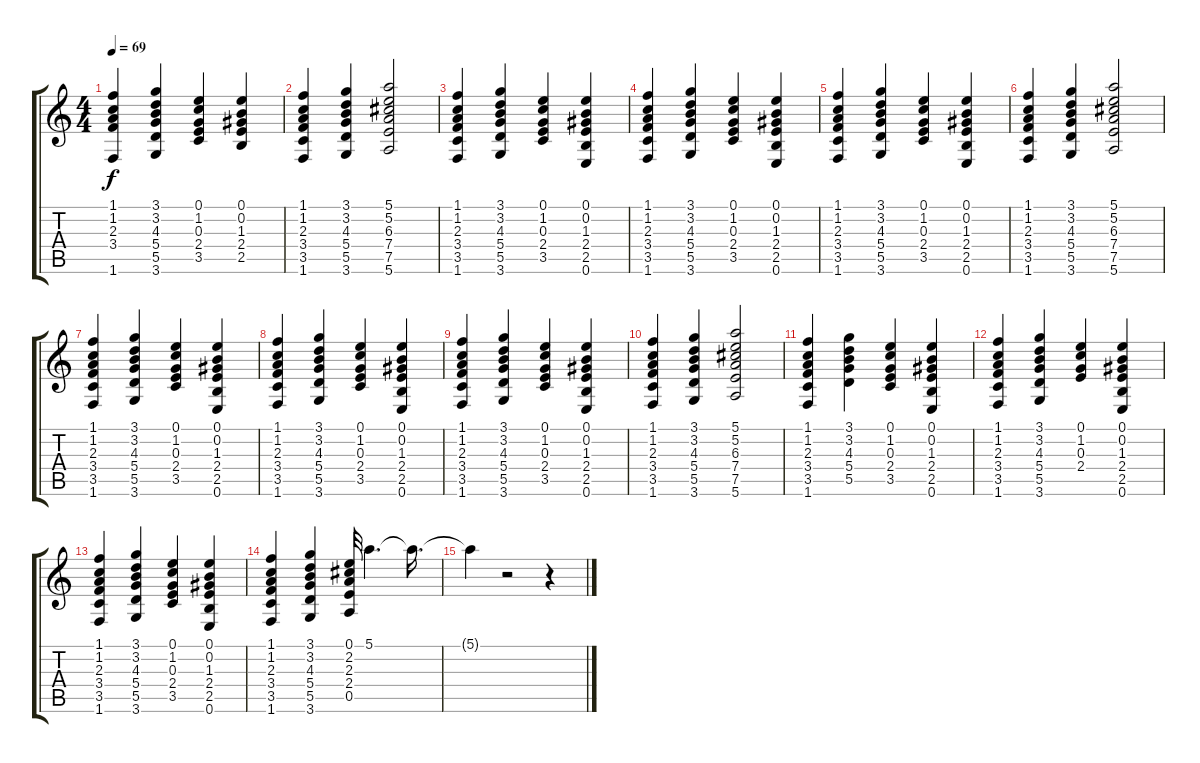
\track "" {instrument overdrivenguitar}
\staff {score tabs}
\tuning (E4 B3 G3 D3 A2 E2) {hide}
\ts (4 4)
\tempo 69
\clef g2
\ks c
(1.1 1.2 2.3 3.4 1.6).4{dy f} (3.1 3.2 4.3 5.4 5.5 3.6).4 (0.1 1.2 0.3 2.4 3.5).4 (0.1 0.2 1.3 2.4 2.5).4 |
(1.1 1.2 2.3 3.4 3.5 1.6).4 (3.1 3.2 4.3 5.4 5.5 3.6).4 (5.1 5.2 6.3 7.4 7.5 5.6).2 |
(1.1 1.2 2.3 3.4 3.5 1.6).4 (3.1 3.2 4.3 5.4 5.5 3.6).4 (0.1 1.2 0.3 2.4 3.5).4 (0.1 0.2 1.3 2.4 2.5 0.6).4 |
(1.1 1.2 2.3 3.4 3.5 1.6).4 (3.1 3.2 4.3 5.4 5.5 3.6).4 (0.1 1.2 0.3 2.4 3.5).4 (0.1 0.2 1.3 2.4 2.5 0.6).4 |
(1.1 1.2 2.3 3.4 3.5 1.6).4 (3.1 3.2 4.3 5.4 5.5 3.6).4 (0.1 1.2 0.3 2.4 3.5).4 (0.1 0.2 1.3 2.4 2.5 0.6).4 |
(1.1 1.2 2.3 3.4 3.5 1.6).4 (3.1 3.2 4.3 5.4 5.5 3.6).4 (5.1 5.2 6.3 7.4 7.5 5.6).2 |
(1.1 1.2 2.3 3.4 3.5 1.6).4 (3.1 3.2 4.3 5.4 5.5 3.6).4 (0.1 1.2 0.3 2.4 3.5).4 (0.1 0.2 1.3 2.4 2.5 0.6).4 |
(1.1 1.2 2.3 3.4 3.5 1.6).4 (3.1 3.2 4.3 5.4 5.5 3.6).4 (0.1 1.2 0.3 2.4 3.5).4 (0.1 0.2 1.3 2.4 2.5 0.6).4 |
(1.1 1.2 2.3 3.4 3.5 1.6).4 (3.1 3.2 4.3 5.4 5.5 3.6).4 (0.1 1.2 0.3 2.4 3.5).4 (0.1 0.2 1.3 2.4 2.5 0.6).4 |
(1.1 1.2 2.3 3.4 3.5 1.6).4 (3.1 3.2 4.3 5.4 5.5 3.6).4 (5.1 5.2 6.3 7.4 7.5 5.6).2 |
(1.1 1.2 2.3 3.4 3.5 1.6).4 (3.1 3.2 4.3 5.4 5.5).4 (0.1 1.2 0.3 2.4 3.5).4 (0.1 0.2 1.3 2.4 2.5 0.6).4 |
(1.1 1.2 2.3 3.4 3.5 1.6).4 (3.1 3.2 4.3 5.4 5.5 3.6).4 (0.1 1.2 0.3 2.4).4 (0.1 0.2 1.3 2.4 2.5 0.6).4 |
(1.1 1.2 2.3 3.4 3.5 1.6).4 (3.1 3.2 4.3 5.4 5.5 3.6).4 (0.1 1.2 0.3 2.4 3.5).4 (0.1 0.2 1.3 2.4 2.5 0.6).4 |
(1.1 1.2 2.3 3.4 3.5 1.6).4 (3.1 3.2 4.3 5.4 5.5 3.6).4 (0.1 2.2 2.3 2.4 0.5).32 5.1.4{d} 5.1{t}.16{d} |
5.1{t}.4 r.2 r.4
